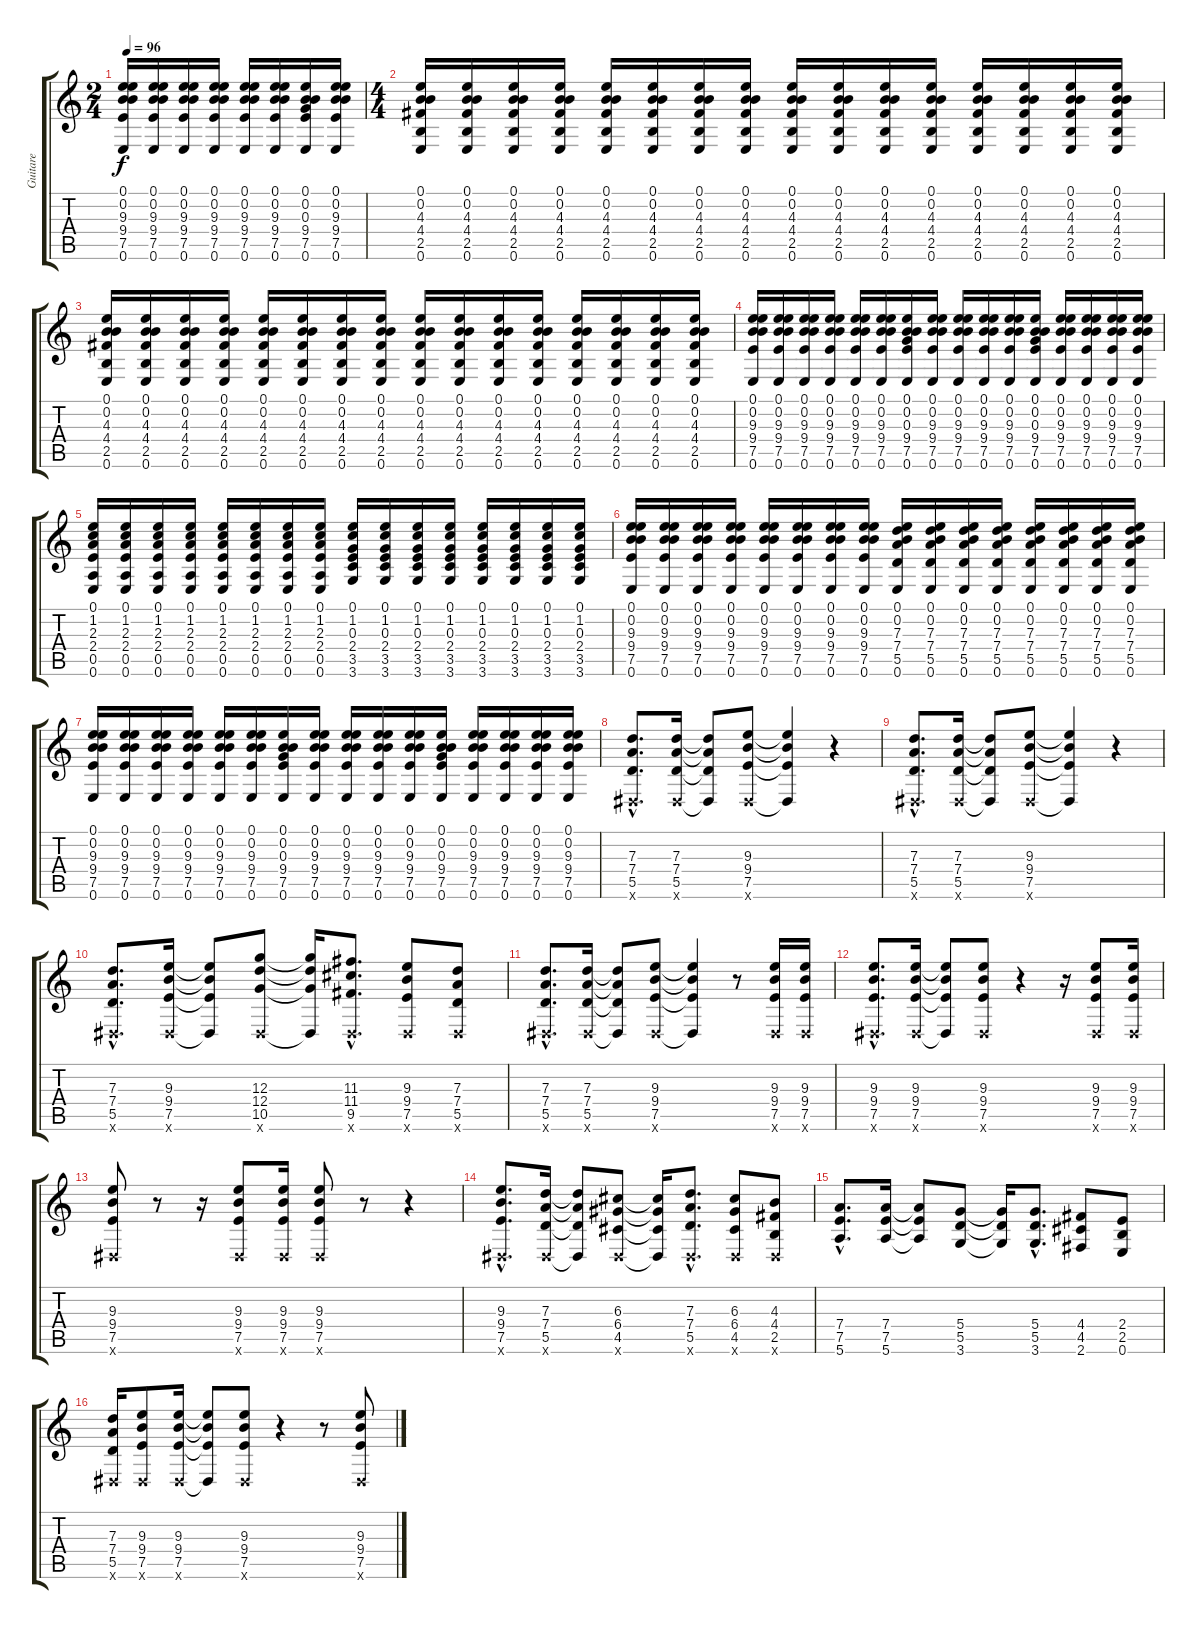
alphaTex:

\track ("Guitare" "Guitare") {instrument acousticguitarnylon}
\staff {score tabs}
\tuning (E4 B3 G3 D3 A2 E2) {hide}
\ts (2 4)
\tempo 96
\clef g2
\ks c
(0.1 0.2 9.3 9.4 7.5 0.6).16{dy f} (0.1 0.2 9.3 9.4 7.5 0.6).16 (0.1 0.2 9.3 9.4 7.5 0.6).16 (0.1 0.2 9.3 9.4 7.5 0.6).16 (0.1 0.2 9.3 9.4 7.5 0.6).16 (0.1 0.2 9.3 9.4 7.5 0.6).16 (0.1 0.2 0.3 9.4 7.5 0.6).16 (0.1 0.2 9.3 9.4 7.5 0.6).16 |
\ts (4 4)
(0.1 0.2 4.3 4.4 2.5 0.6).16 (0.1 0.2 4.3 4.4 2.5 0.6).16 (0.1 0.2 4.3 4.4 2.5 0.6).16 (0.1 0.2 4.3 4.4 2.5 0.6).16 (0.1 0.2 4.3 4.4 2.5 0.6).16 (0.1 0.2 4.3 4.4 2.5 0.6).16 (0.1 0.2 4.3 4.4 2.5 0.6).16 (0.1 0.2 4.3 4.4 2.5 0.6).16 (0.1 0.2 4.3 4.4 2.5 0.6).16 (0.1 0.2 4.3 4.4 2.5 0.6).16 (0.1 0.2 4.3 4.4 2.5 0.6).16 (0.1 0.2 4.3 4.4 2.5 0.6).16 (0.1 0.2 4.3 4.4 2.5 0.6).16 (0.1 0.2 4.3 4.4 2.5 0.6).16 (0.1 0.2 4.3 4.4 2.5 0.6).16 (0.1 0.2 4.3 4.4 2.5 0.6).16 |
(0.1 0.2 4.3 4.4 2.5 0.6).16 (0.1 0.2 4.3 4.4 2.5 0.6).16 (0.1 0.2 4.3 4.4 2.5 0.6).16 (0.1 0.2 4.3 4.4 2.5 0.6).16 (0.1 0.2 4.3 4.4 2.5 0.6).16 (0.1 0.2 4.3 4.4 2.5 0.6).16 (0.1 0.2 4.3 4.4 2.5 0.6).16 (0.1 0.2 4.3 4.4 2.5 0.6).16 (0.1 0.2 4.3 4.4 2.5 0.6).16 (0.1 0.2 4.3 4.4 2.5 0.6).16 (0.1 0.2 4.3 4.4 2.5 0.6).16 (0.1 0.2 4.3 4.4 2.5 0.6).16 (0.1 0.2 4.3 4.4 2.5 0.6).16 (0.1 0.2 4.3 4.4 2.5 0.6).16 (0.1 0.2 4.3 4.4 2.5 0.6).16 (0.1 0.2 4.3 4.4 2.5 0.6).16 |
(0.1 0.2 9.3 9.4 7.5 0.6).16 (0.1 0.2 9.3 9.4 7.5 0.6).16 (0.1 0.2 9.3 9.4 7.5 0.6).16 (0.1 0.2 9.3 9.4 7.5 0.6).16 (0.1 0.2 9.3 9.4 7.5 0.6).16 (0.1 0.2 9.3 9.4 7.5 0.6).16 (0.1 0.2 0.3 9.4 7.5 0.6).16 (0.1 0.2 9.3 9.4 7.5 0.6).16 (0.1 0.2 9.3 9.4 7.5 0.6).16 (0.1 0.2 9.3 9.4 7.5 0.6).16 (0.1 0.2 9.3 9.4 7.5 0.6).16 (0.1 0.2 0.3 9.4 7.5 0.6).16 (0.1 0.2 9.3 9.4 7.5 0.6).16 (0.1 0.2 9.3 9.4 7.5 0.6).16 (0.1 0.2 9.3 9.4 7.5 0.6).16 (0.1 0.2 9.3 9.4 7.5 0.6).16 |
(0.1 1.2 2.3 2.4 0.5 0.6).16 (0.1 1.2 2.3 2.4 0.5 0.6).16 (0.1 1.2 2.3 2.4 0.5 0.6).16 (0.1 1.2 2.3 2.4 0.5 0.6).16 (0.1 1.2 2.3 2.4 0.5 0.6).16 (0.1 1.2 2.3 2.4 0.5 0.6).16 (0.1 1.2 2.3 2.4 0.5 0.6).16 (0.1 1.2 2.3 2.4 0.5 0.6).16 (0.1 1.2 0.3 2.4 3.5 3.6).16 (0.1 1.2 0.3 2.4 3.5 3.6).16 (0.1 1.2 0.3 2.4 3.5 3.6).16 (0.1 1.2 0.3 2.4 3.5 3.6).16 (0.1 1.2 0.3 2.4 3.5 3.6).16 (0.1 1.2 0.3 2.4 3.5 3.6).16 (0.1 1.2 0.3 2.4 3.5 3.6).16 (0.1 1.2 0.3 2.4 3.5 3.6).16 |
(0.1 0.2 9.3 9.4 7.5 0.6).16 (0.1 0.2 9.3 9.4 7.5 0.6).16 (0.1 0.2 9.3 9.4 7.5 0.6).16 (0.1 0.2 9.3 9.4 7.5 0.6).16 (0.1 0.2 9.3 9.4 7.5 0.6).16 (0.1 0.2 9.3 9.4 7.5 0.6).16 (0.1 0.2 9.3 9.4 7.5 0.6).16 (0.1 0.2 9.3 9.4 7.5 0.6).16 (0.1 0.2 7.3 7.4 5.5 0.6).16 (0.1 0.2 7.3 7.4 5.5 0.6).16 (0.1 0.2 7.3 7.4 5.5 0.6).16 (0.1 0.2 7.3 7.4 5.5 0.6).16 (0.1 0.2 7.3 7.4 5.5 0.6).16 (0.1 0.2 7.3 7.4 5.5 0.6).16 (0.1 0.2 7.3 7.4 5.5 0.6).16 (0.1 0.2 7.3 7.4 5.5 0.6).16 |
(0.1 0.2 9.3 9.4 7.5 0.6).16 (0.1 0.2 9.3 9.4 7.5 0.6).16 (0.1 0.2 9.3 9.4 7.5 0.6).16 (0.1 0.2 9.3 9.4 7.5 0.6).16 (0.1 0.2 9.3 9.4 7.5 0.6).16 (0.1 0.2 9.3 9.4 7.5 0.6).16 (0.1 0.2 0.3 9.4 7.5 0.6).16 (0.1 0.2 9.3 9.4 7.5 0.6).16 (0.1 0.2 9.3 9.4 7.5 0.6).16 (0.1 0.2 9.3 9.4 7.5 0.6).16 (0.1 0.2 9.3 9.4 7.5 0.6).16 (0.1 0.2 0.3 9.4 7.5 0.6).16 (0.1 0.2 9.3 9.4 7.5 0.6).16 (0.1 0.2 9.3 9.4 7.5 0.6).16 (0.1 0.2 9.3 9.4 7.5 0.6).16 (0.1 0.2 9.3 9.4 7.5 0.6).16 |
(7.3{hac} 7.4{hac} 5.5{hac} -1.6{hac x}).8{d} (7.3 7.4 5.5 -1.6{x}).16 (7.3{t} 7.4{t} 5.5{t} -1.6{t}).8 (9.3 9.4 7.5 -1.6{x}).8 (9.3{t} 9.4{t} 7.5{t} -1.6{t}).4 r.4 |
(7.3{hac} 7.4{hac} 5.5{hac} -1.6{hac x}).8{d} (7.3 7.4 5.5 -1.6{x}).16 (7.3{t} 7.4{t} 5.5{t} -1.6{t}).8 (9.3 9.4 7.5 -1.6{x}).8 (9.3{t} 9.4{t} 7.5{t} -1.6{t}).4 r.4 |
(7.3{hac} 7.4{hac} 5.5{hac} -1.6{hac x}).8{d} (9.3 9.4 7.5 -1.6{x}).16 (9.3{t} 9.4{t} 7.5{t} -1.6{t}).8 (12.3 12.4 10.5 -1.6{x}).8 (12.3{t} 12.4{t} 10.5{t} -1.6{t}).16 (11.3{hac} 11.4{hac} 9.5{hac} -1.6{hac x}).8{d} (9.3 9.4 7.5 -1.6{x}).8 (7.3 7.4 5.5 -1.6{x}).8 |
(7.3{hac} 7.4{hac} 5.5{hac} -1.6{hac x}).8{d} (7.3 7.4 5.5 -1.6{x}).16 (7.3{t} 7.4{t} 5.5{t} -1.6{t}).8 (9.3 9.4 7.5 -1.6{x}).8 (9.3{t} 9.4{t} 7.5{t} -1.6{t}).4 r.8 (9.3 9.4 7.5 -1.6{x}).16 (9.3 9.4 7.5 -1.6{x}).16 |
(9.3{hac} 9.4{hac} 7.5{hac} -1.6{hac x}).8{d} (9.3 9.4 7.5 -1.6{x}).16 (9.3{t} 9.4{t} 7.5{t} -1.6{t}).8 (9.3 9.4 7.5 -1.6{x}).8 r.4 r.16 (9.3 9.4 7.5 -1.6{x}).8 (9.3 9.4 7.5 -1.6{x}).16 |
(9.3 9.4 7.5 -1.6{x}).8 r.8 r.16 (9.3 9.4 7.5 -1.6{x}).8 (9.3 9.4 7.5 -1.6{x}).16 (9.3 9.4 7.5 -1.6{x}).8 r.8 r.4 |
(9.3{hac} 9.4{hac} 7.5{hac} -1.6{hac x}).8{d} (7.3 7.4 5.5 -1.6{x}).16 (7.3{t} 7.4{t} 5.5{t} -1.6{t}).8 (6.3 6.4 4.5 -1.6{x}).8 (6.3{t} 6.4{t} 4.5{t} -1.6{t}).16 (7.3{hac} 7.4{hac} 5.5{hac} -1.6{hac x}).8{d} (6.3 6.4 4.5 -1.6{x}).8 (4.3 4.4 2.5 -1.6{x}).8 |
(7.4{hac} 7.5{hac} 5.6{hac}).8{d} (7.4 7.5 5.6).16 (7.4{t} 7.5{t} 5.6{t}).8 (5.4 5.5 3.6).8 (5.4{t} 5.5{t} 3.6{t}).16 (5.4{hac} 5.5{hac} 3.6{hac}).8{d} (4.4 4.5 2.6).8 (2.4 2.5 0.6).8 |
(7.3 7.4 5.5 -1.6{x}).16 (9.3 9.4 7.5 -1.6{x}).8 (9.3 9.4 7.5 -1.6{x}).16 (9.3{t} 9.4{t} 7.5{t} -1.6{t}).8 (9.3 9.4 7.5 -1.6{x}).8 r.4 r.8 (9.3 9.4 7.5 -1.6{x}).8
